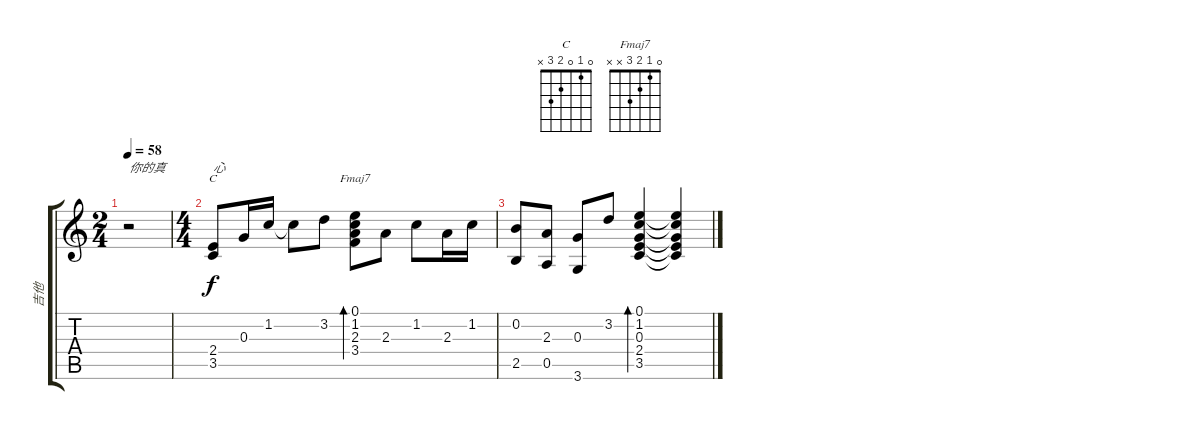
\track ("吉他" "吉他") {instrument acousticguitarnylon}
\staff {score tabs}
\tuning (E4 B3 G3 D3 A2 E2) {hide}
\chord ("C" 0 1 0 2 3 x)
\chord ("Fmaj7" 0 1 2 3 x x)
\ts (2 4)
\tempo 58
\clef g2
\ks c
r.2{txt "你的真" dy f} |
\ts (4 4)
(2.4 3.5).8{ch "C" txt "心"} 0.3.16 1.2.16 1.2{t}.8 3.2.8 (0.1 1.2 2.3 3.4).8{bd 480 ch "Fmaj7"} 2.3.8 1.2.8 2.3.16 1.2.16 |
(0.2 2.5).8 (2.3 0.5).8 (0.3 3.6).8 3.2.8 (0.1 1.2 0.3 2.4 3.5).4{bd 480} (0.1{t} 1.2{t} 0.3{t} 2.4{t} 3.5{t}).4
